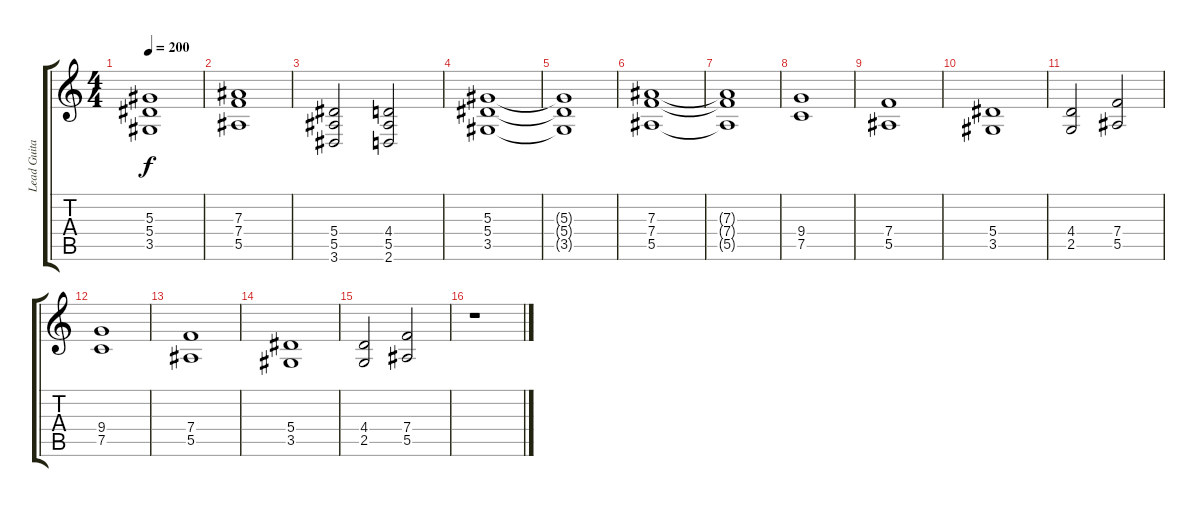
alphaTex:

\track ("Lead Guitar" "Lead Guita") {instrument distortionguitar}
\staff {score tabs}
\tuning (C4 G3 Eb3 Bb2 F2 C2) {hide}
\ts (4 4)
\tempo 200
\clef g2
\ks c
(5.3 5.4 3.5).1{dy f} |
(7.3 7.4 5.5).1 |
(5.4 5.5 3.6).2 (4.4 5.5 2.6).2 |
(5.3 5.4 3.5).1 |
(5.3{t} 5.4{t} 3.5{t}).1 |
(7.3 7.4 5.5).1 |
(7.3{t} 7.4{t} 5.5{t}).1 |
(9.4 7.5).1 |
(7.4 5.5).1 |
(5.4 3.5).1 |
(4.4 2.5).2 (7.4 5.5).2 |
(9.4 7.5).1 |
(7.4 5.5).1 |
(5.4 3.5).1 |
(4.4 2.5).2 (7.4 5.5).2 |
r.1
